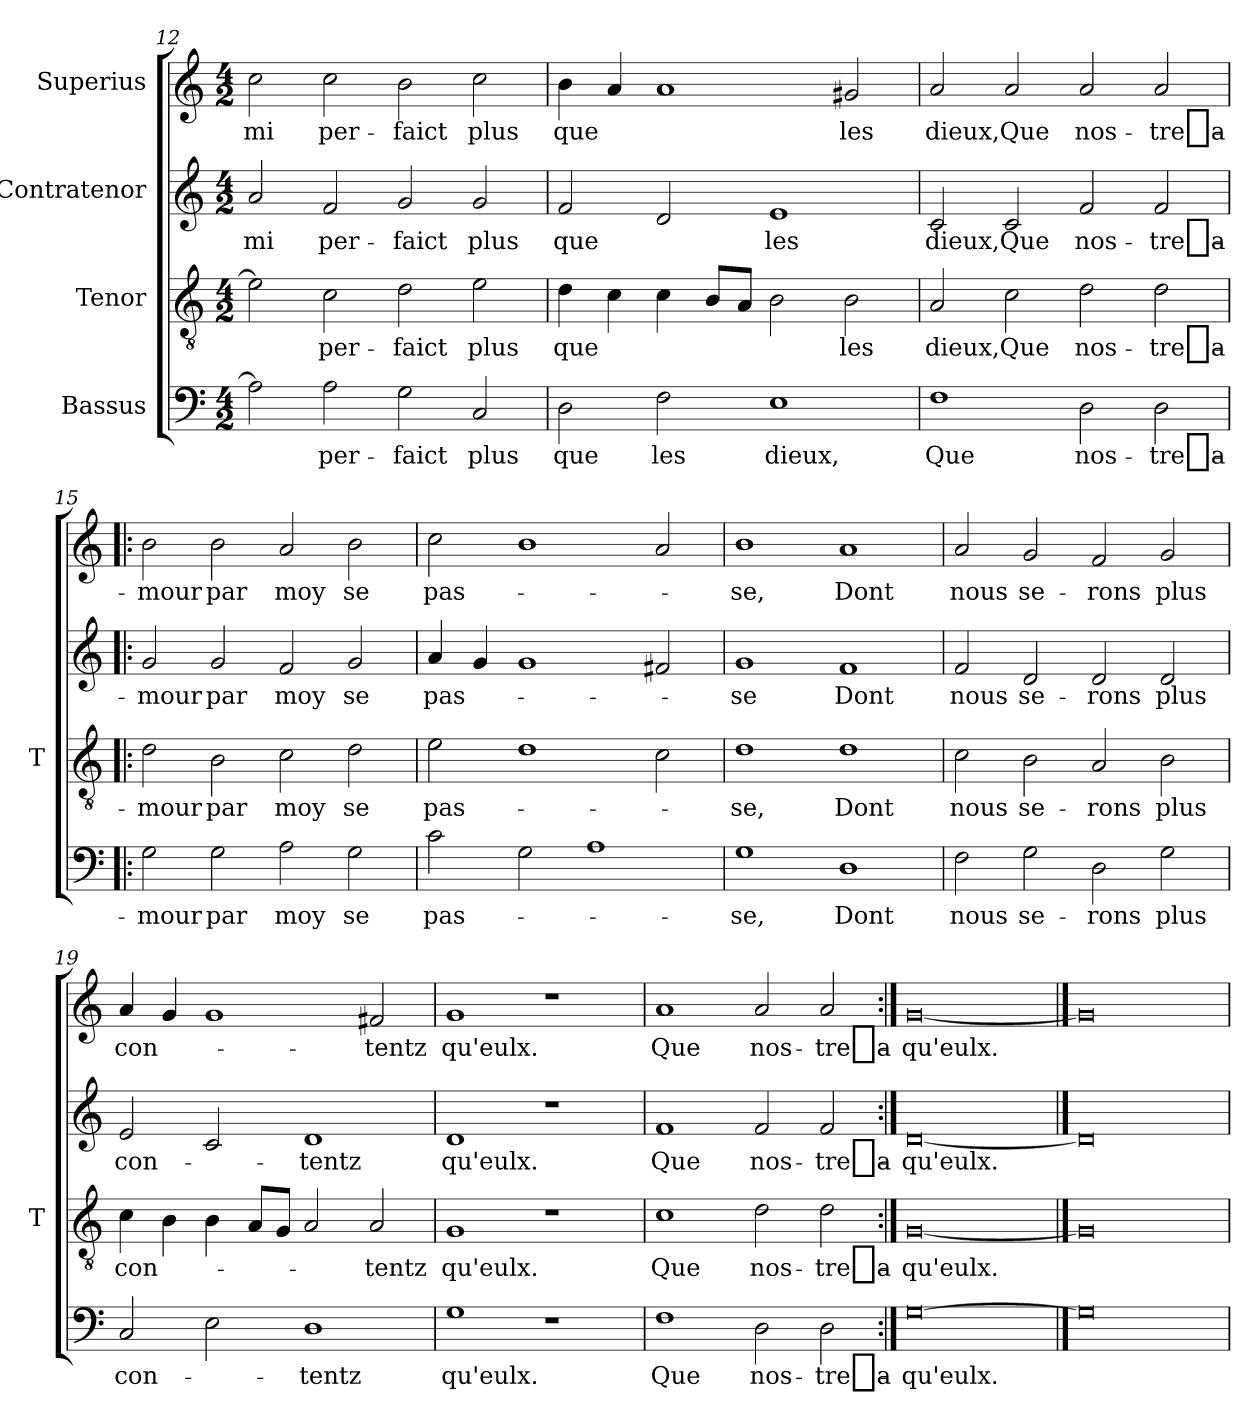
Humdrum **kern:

**kern	**text	**kern	**text	**kern	**text	**kern	**text
*part4	*part4	*part3	*part3	*part2	*part2	*part1	*part1
*staff4	*staff4	*staff3	*staff3	*staff2	*staff2	*staff1	*staff1
*I"Bassus	*	*I"Tenor	*	*I"Contratenor	*	*I"Superius	*
*	*	*I'T	*	*	*	*	*
*clefF4	*	*clefGv2	*	*clefG2	*	*clefG2	*
*k[]	*	*k[]	*	*k[]	*	*k[]	*
*M4/2	*	*M4/2	*	*M4/2	*	*M4/2	*
=12	=12	=12	=12	=12	=12	=12	=12
2A]	.	2e]	.	2a	-mi	2cc	-mi
2A	per-	2c	per-	2f	per-	2cc	per-
2G	-faict	2d	-faict	2g	-faict	2b	-faict
2C	-plus	2e	-plus	2g	-plus	2cc	-plus
=13	=13	=13	=13	=13	=13	=13	=13
2D	-que	4d	-que	2f	-que	4b	-que
.	.	4c	.	.	.	4a	.
2F	-les	4c	.	2d	.	1a	.
.	.	8BL	.	.	.	.	.
.	.	8AJ	.	.	.	.	.
1E	-dieux,	2B	.	1e	-les	.	.
.	.	2B	-les	.	.	2g#X	-les
=14	=14	=14	=14	=14	=14	=14	=14
1F	-Que	2A	-dieux,	2c	-dieux,	2a	-dieux,
.	.	2c	-Que	2c	-Que	2a	-Que
2D	nos-	2d	nos-	2f	nos-	2a	nos-
2D	tre_a-	2d	tre_a-	2f	tre_a-	2a	tre_a-
=15!|:	=15!|:	=15!|:	=15!|:	=15!|:	=15!|:	=15!|:	=15!|:
2G	-mour	2d	-mour	2g	-mour	2b	-mour
2G	-par	2B	-par	2g	-par	2b	-par
2A	-moy	2c	-moy	2f	-moy	2a	-moy
2G	-se	2d	-se	2g	-se	2b	-se
=16	=16	=16	=16	=16	=16	=16	=16
2c	pas-	2e	pas-	4a	pas-	2cc	pas-
.	.	.	.	4g	.	.	.
2G	.	1d	.	1g	.	1b	.
1A	.	.	.	.	.	.	.
.	.	2c	.	2f#X	.	2a	.
=17	=17	=17	=17	=17	=17	=17	=17
1G	-se,	1d	-se,	1g	-se	1b	-se,
1D	-Dont	1d	-Dont	1f	-Dont	1a	-Dont
=18	=18	=18	=18	=18	=18	=18	=18
2F	-nous	2c	-nous	2f	-nous	2a	-nous
2G	se-	2B	se-	2d	se-	2g	se-
2D	-rons	2A	-rons	2d	-rons	2f	-rons
2G	-plus	2B	-plus	2d	-plus	2g	-plus
=19	=19	=19	=19	=19	=19	=19	=19
2C	con-	4c	con-	2e	con-	4a	con-
.	.	4B	.	.	.	4g	.
2E	.	4B	.	2c	.	1g	.
.	.	8AL	.	.	.	.	.
.	.	8GJ	.	.	.	.	.
1D	-tentz	2A	.	1d	-tentz	.	.
.	.	2A	-tentz	.	.	2f#X	-tentz
=20	=20	=20	=20	=20	=20	=20	=20
1G	-qu'eulx.	1G	-qu'eulx.	1d	-qu'eulx.	1g	-qu'eulx.
1r	.	1r	.	1r	.	1r	.
=21	=21	=21	=21	=21	=21	=21	=21
1F	-Que	1c	-Que	1f	-Que	1a	-Que
2D	nos-	2d	nos-	2f	nos-	2a	nos-
2D	tre_a-	2d	tre_a-	2f	tre_a-	2a	tre_a-
=22:|!	=22:|!	=22:|!	=22:|!	=22:|!	=22:|!	=22:|!	=22:|!
[0G	-qu'eulx.	[0G	-qu'eulx.	[0d	-qu'eulx.	[0g	-qu'eulx.
==23	==23	==23	==23	==23	==23	==23	==23
0G]	.	0G]	.	0d]	.	0g]	.
=	=	=	=	=	=	=	=
*-	*-	*-	*-	*-	*-	*-	*-
